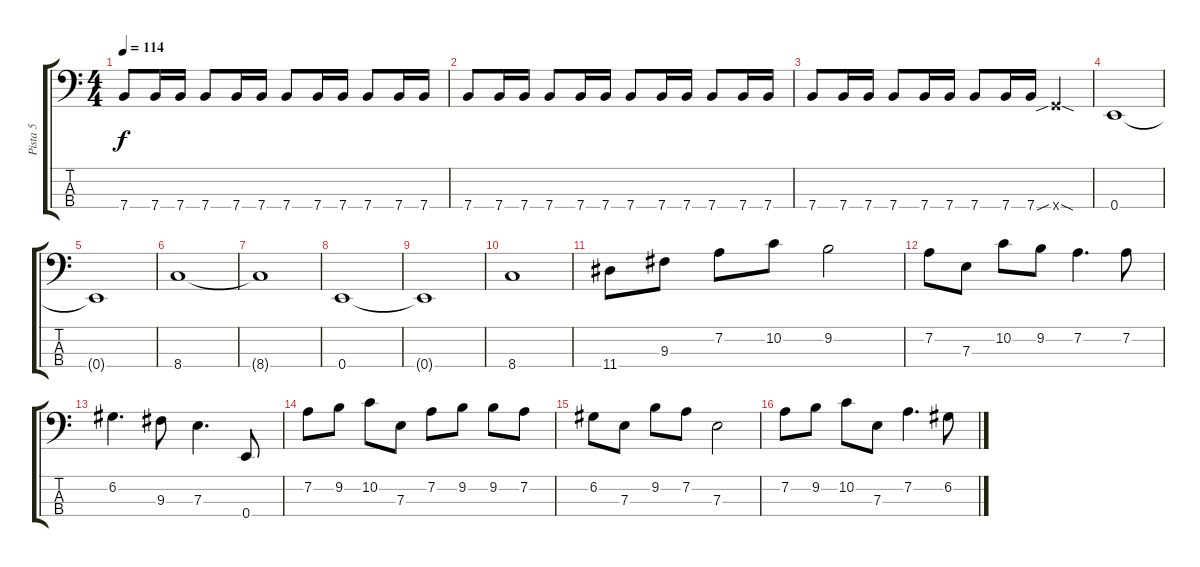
\track ("Pista 5" "Pista 5") {instrument electricbassfinger}
\staff {score tabs}
\tuning (G2 D2 A1 E1) {hide}
\ts (4 4)
\tempo 114
\clef f4
\ks c
7.4.8{dy f} 7.4.16 7.4.16 7.4.8 7.4.16 7.4.16 7.4.8 7.4.16 7.4.16 7.4.8 7.4.16 7.4.16 |
7.4.8 7.4.16 7.4.16 7.4.8 7.4.16 7.4.16 7.4.8 7.4.16 7.4.16 7.4.8 7.4.16 7.4.16 |
7.4.8 7.4.16 7.4.16 7.4.8 7.4.16 7.4.16 7.4.8 7.4.16 7.4.16 3.4{sib sod x}.4 |
0.4.1 |
0.4{t}.1 |
8.4.1 |
8.4{t}.1 |
0.4.1 |
0.4{t}.1 |
8.4.1 |
11.4.8 9.3.8 7.2.8 10.2.8 9.2.2 |
7.2.8 7.3.8 10.2.8 9.2.8 7.2.4{d} 7.2.8 |
6.2.4{d} 9.3.8 7.3.4{d} 0.4.8 |
7.2.8 9.2.8 10.2.8 7.3.8 7.2.8 9.2.8 9.2.8 7.2.8 |
6.2.8 7.3.8 9.2.8 7.2.8 7.3.2 |
7.2.8 9.2.8 10.2.8 7.3.8 7.2.4{d} 6.2.8
